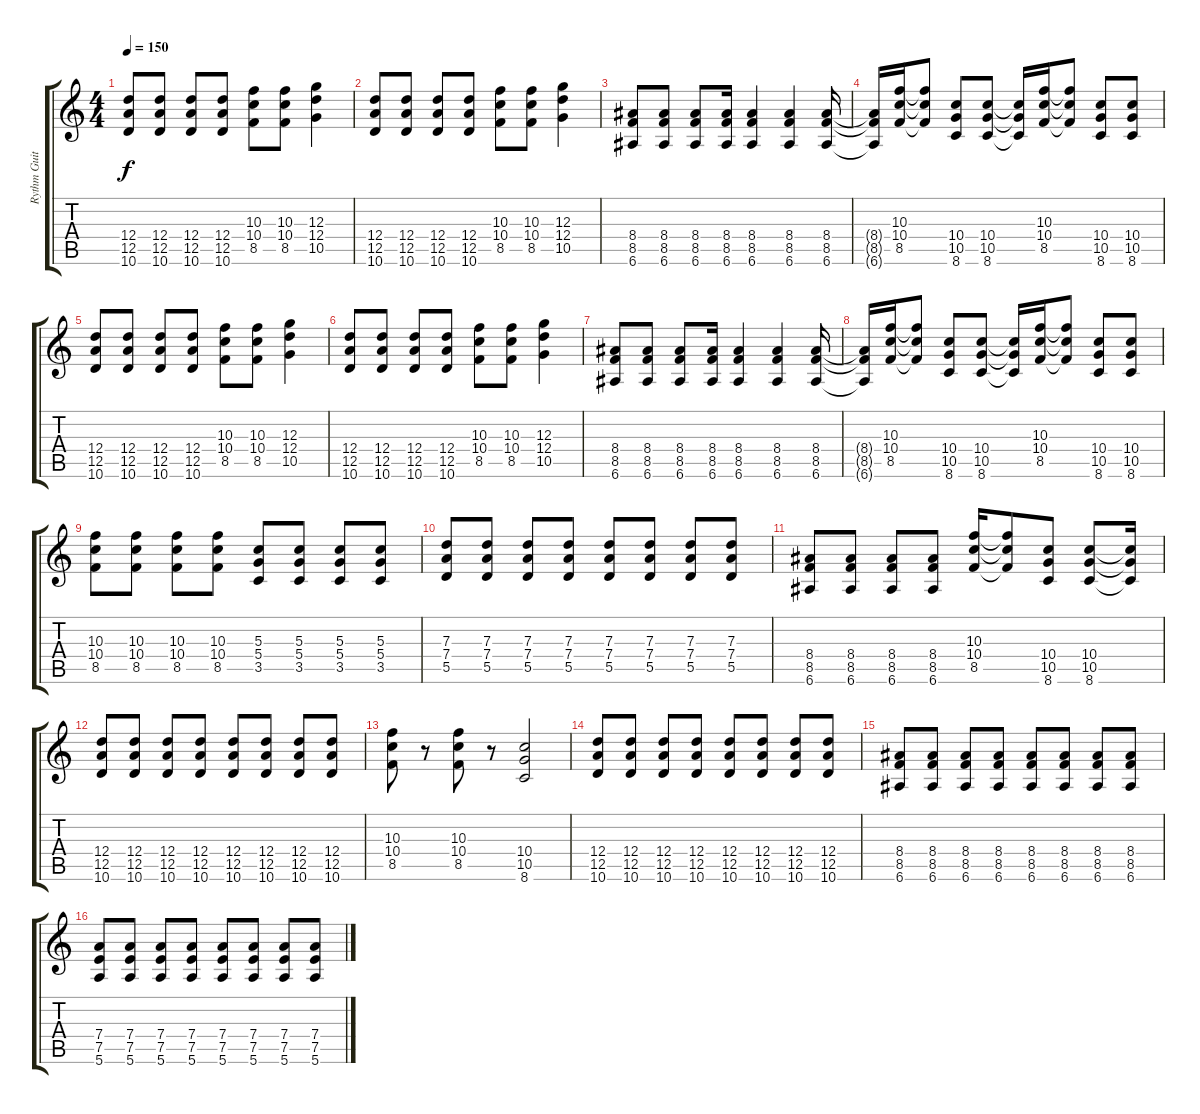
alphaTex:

\track ("Rythm Guitar" "Rythm Guit") {instrument overdrivenguitar}
\staff {score tabs}
\tuning (E4 B3 G3 D3 A2 E2) {hide}
\ts (4 4)
\tempo 150
\clef g2
\ks c
(12.4 12.5 10.6).8{dy f} (12.4 12.5 10.6).8 (12.4 12.5 10.6).8 (12.4 12.5 10.6).8 (10.3 10.4 8.5).8 (10.3 10.4 8.5).8 (12.3 12.4 10.5).4 |
(12.4 12.5 10.6).8 (12.4 12.5 10.6).8 (12.4 12.5 10.6).8 (12.4 12.5 10.6).8 (10.3 10.4 8.5).8 (10.3 10.4 8.5).8 (12.3 12.4 10.5).4 |
(8.4 8.5 6.6).8 (8.4 8.5 6.6).8 (8.4 8.5 6.6).8 (8.4 8.5 6.6).16 (8.4 8.5 6.6).4 (8.4 8.5 6.6).4 (8.4 8.5 6.6).16 |
(8.4{t} 8.5{t} 6.6{t}).16 (10.3 10.4 8.5).16 (10.3{t} 10.4{t} 8.5{t}).8 (10.4 10.5 8.6).8 (10.4 10.5 8.6).8 (10.4{t} 10.5{t} 8.6{t}).16 (10.3 10.4 8.5).16 (10.3{t} 10.4{t} 8.5{t}).8 (10.4 10.5 8.6).8 (10.4 10.5 8.6).8 |
(12.4 12.5 10.6).8 (12.4 12.5 10.6).8 (12.4 12.5 10.6).8 (12.4 12.5 10.6).8 (10.3 10.4 8.5).8 (10.3 10.4 8.5).8 (12.3 12.4 10.5).4 |
(12.4 12.5 10.6).8 (12.4 12.5 10.6).8 (12.4 12.5 10.6).8 (12.4 12.5 10.6).8 (10.3 10.4 8.5).8 (10.3 10.4 8.5).8 (12.3 12.4 10.5).4 |
(8.4 8.5 6.6).8 (8.4 8.5 6.6).8 (8.4 8.5 6.6).8 (8.4 8.5 6.6).16 (8.4 8.5 6.6).4 (8.4 8.5 6.6).4 (8.4 8.5 6.6).16 |
(8.4{t} 8.5{t} 6.6{t}).16 (10.3 10.4 8.5).16 (10.3{t} 10.4{t} 8.5{t}).8 (10.4 10.5 8.6).8 (10.4 10.5 8.6).8 (10.4{t} 10.5{t} 8.6{t}).16 (10.3 10.4 8.5).16 (10.3{t} 10.4{t} 8.5{t}).8 (10.4 10.5 8.6).8 (10.4 10.5 8.6).8 |
(10.3 10.4 8.5).8 (10.3 10.4 8.5).8 (10.3 10.4 8.5).8 (10.3 10.4 8.5).8 (5.3 5.4 3.5).8 (5.3 5.4 3.5).8 (5.3 5.4 3.5).8 (5.3 5.4 3.5).8 |
(7.3 7.4 5.5).8 (7.3 7.4 5.5).8 (7.3 7.4 5.5).8 (7.3 7.4 5.5).8 (7.3 7.4 5.5).8 (7.3 7.4 5.5).8 (7.3 7.4 5.5).8 (7.3 7.4 5.5).8 |
(8.4 8.5 6.6).8 (8.4 8.5 6.6).8 (8.4 8.5 6.6).8 (8.4 8.5 6.6).8 (10.3 10.4 8.5).16 (10.3{t} 10.4{t} 8.5{t}).8 (10.4 10.5 8.6).8 (10.4 10.5 8.6).8 (10.4{t} 10.5{t} 8.6{t}).16 |
(12.4 12.5 10.6).8 (12.4 12.5 10.6).8 (12.4 12.5 10.6).8 (12.4 12.5 10.6).8 (12.4 12.5 10.6).8 (12.4 12.5 10.6).8 (12.4 12.5 10.6).8 (12.4 12.5 10.6).8 |
(10.3 10.4 8.5).8 r.8 (10.3 10.4 8.5).8 r.8 (10.4 10.5 8.6).2 |
(12.4 12.5 10.6).8 (12.4 12.5 10.6).8 (12.4 12.5 10.6).8 (12.4 12.5 10.6).8 (12.4 12.5 10.6).8 (12.4 12.5 10.6).8 (12.4 12.5 10.6).8 (12.4 12.5 10.6).8 |
(8.4 8.5 6.6).8 (8.4 8.5 6.6).8 (8.4 8.5 6.6).8 (8.4 8.5 6.6).8 (8.4 8.5 6.6).8 (8.4 8.5 6.6).8 (8.4 8.5 6.6).8 (8.4 8.5 6.6).8 |
(7.4 7.5 5.6).8 (7.4 7.5 5.6).8 (7.4 7.5 5.6).8 (7.4 7.5 5.6).8 (7.4 7.5 5.6).8 (7.4 7.5 5.6).8 (7.4 7.5 5.6).8 (7.4 7.5 5.6).8
